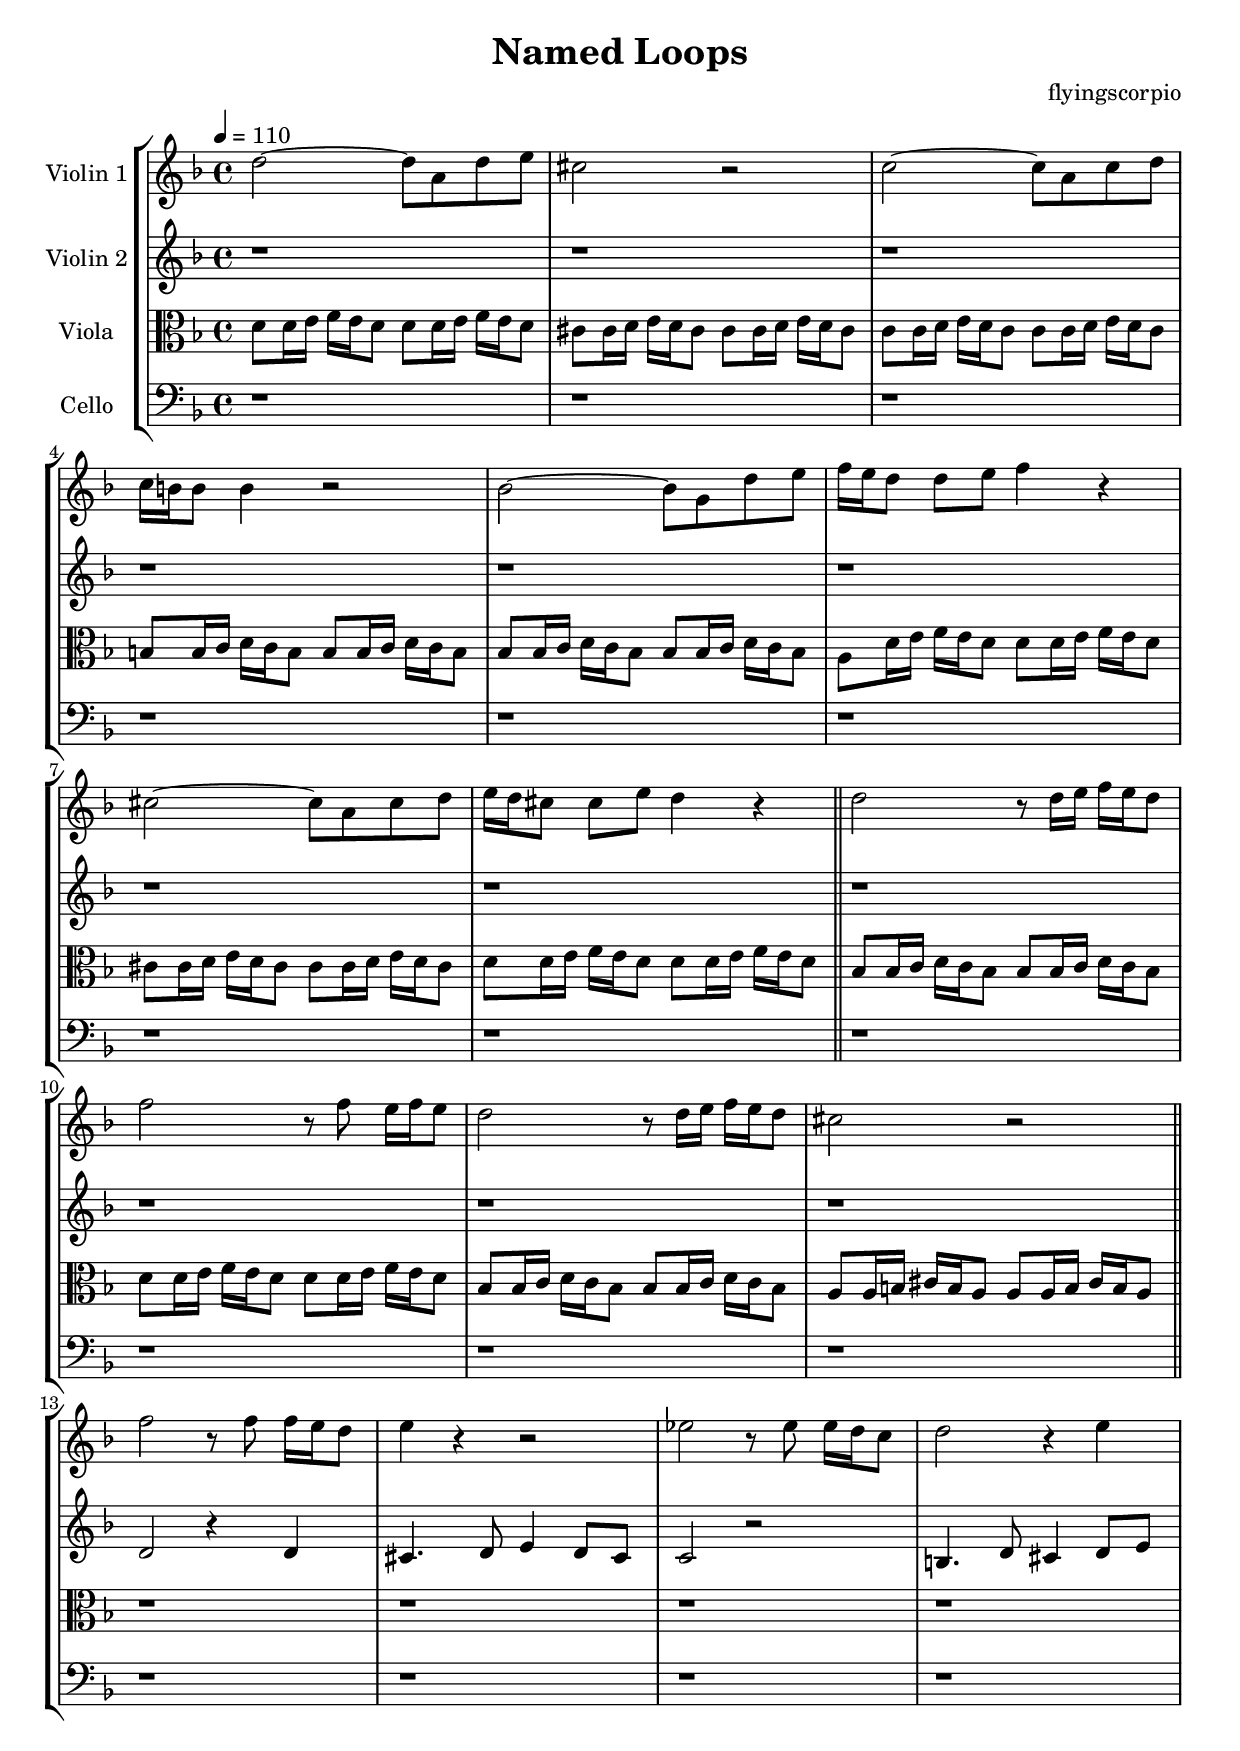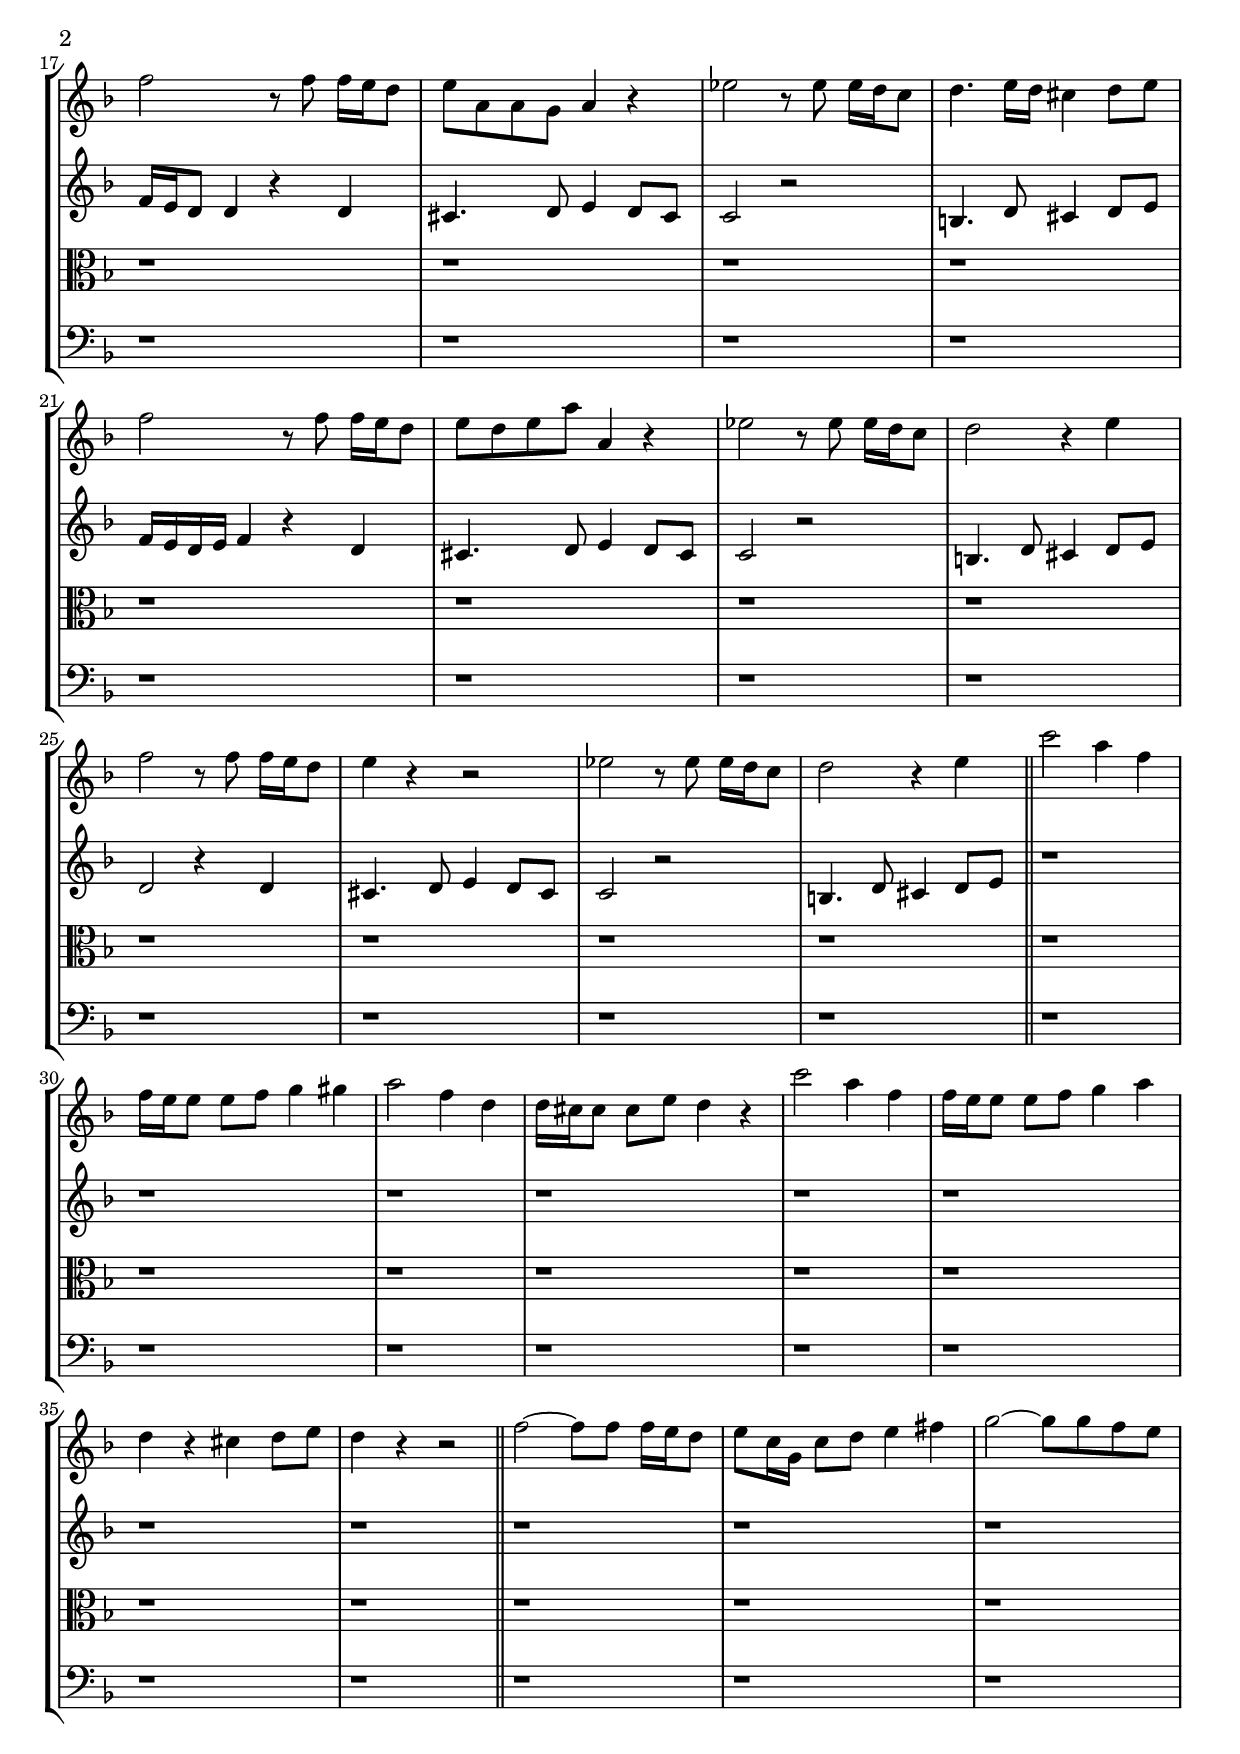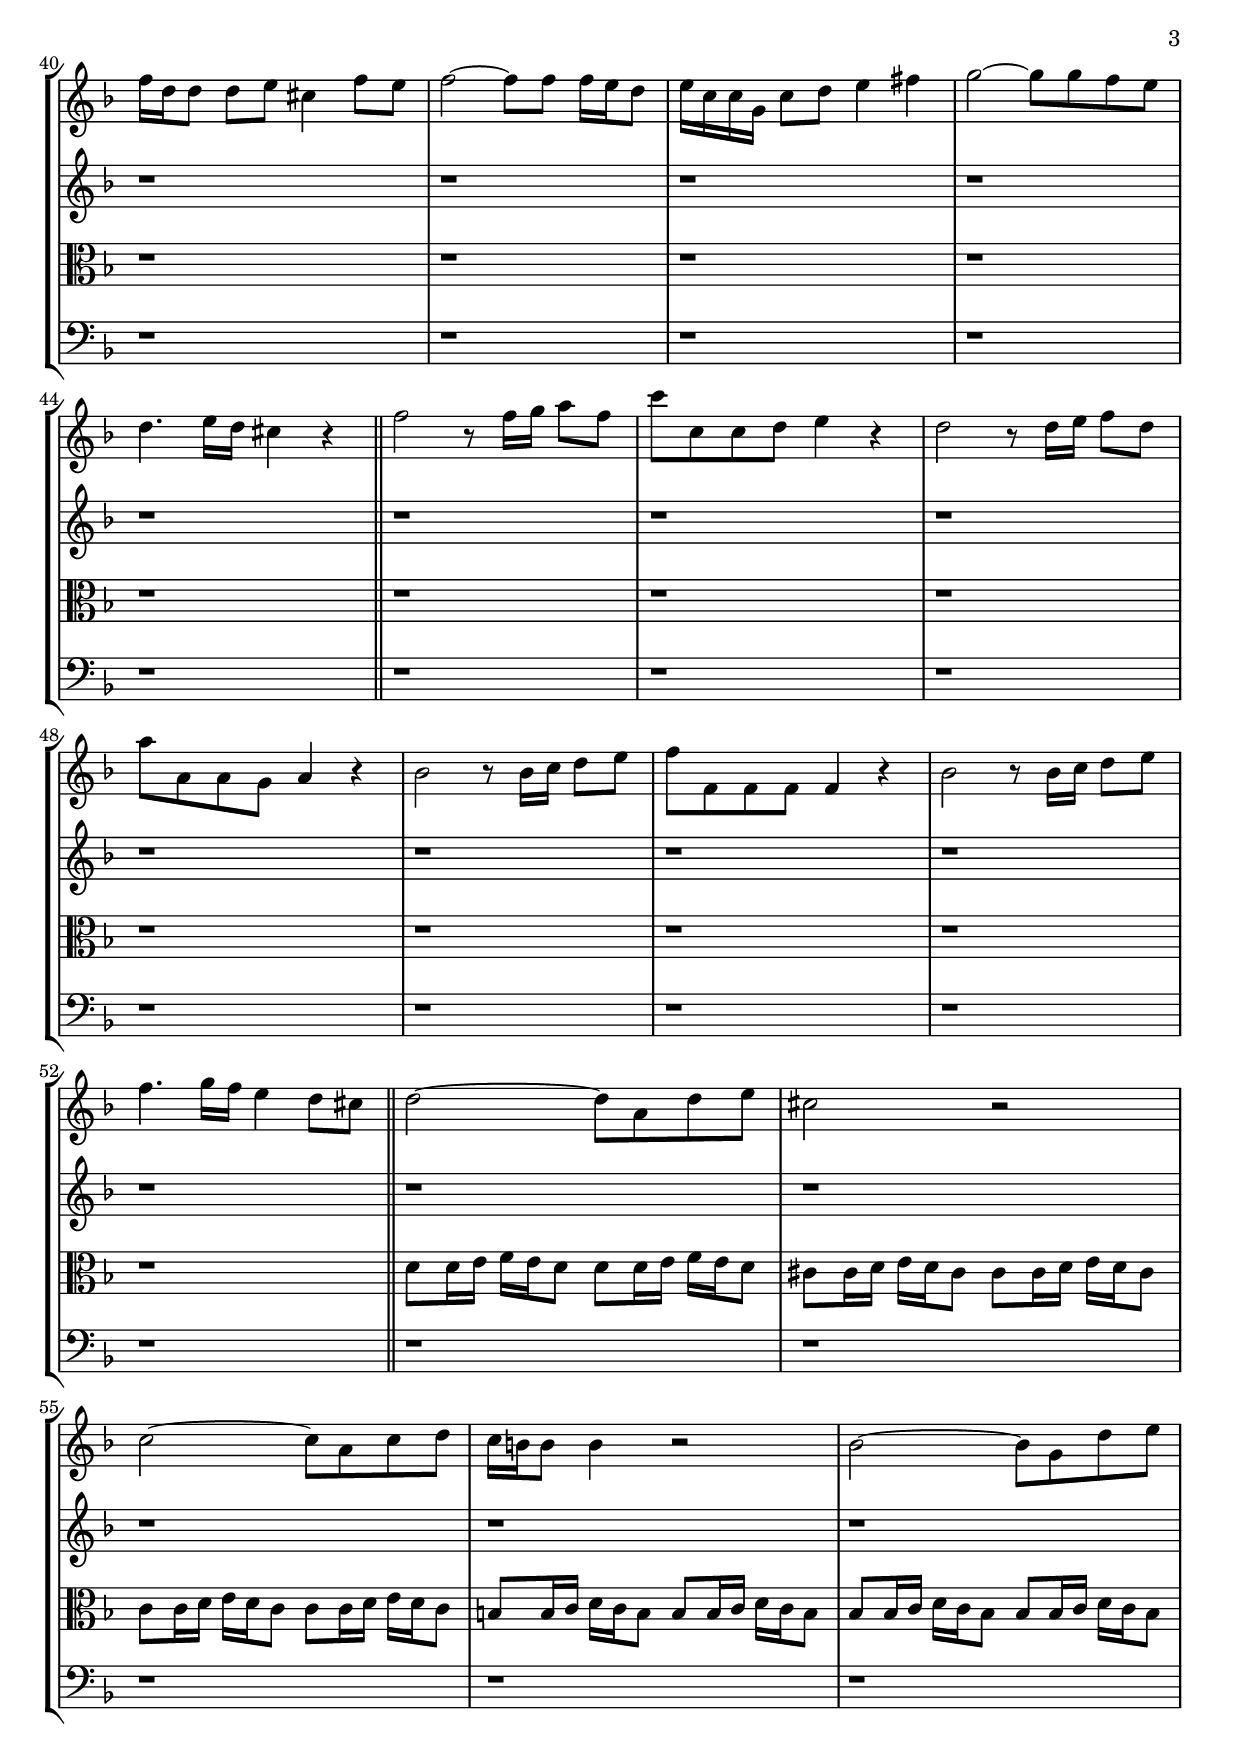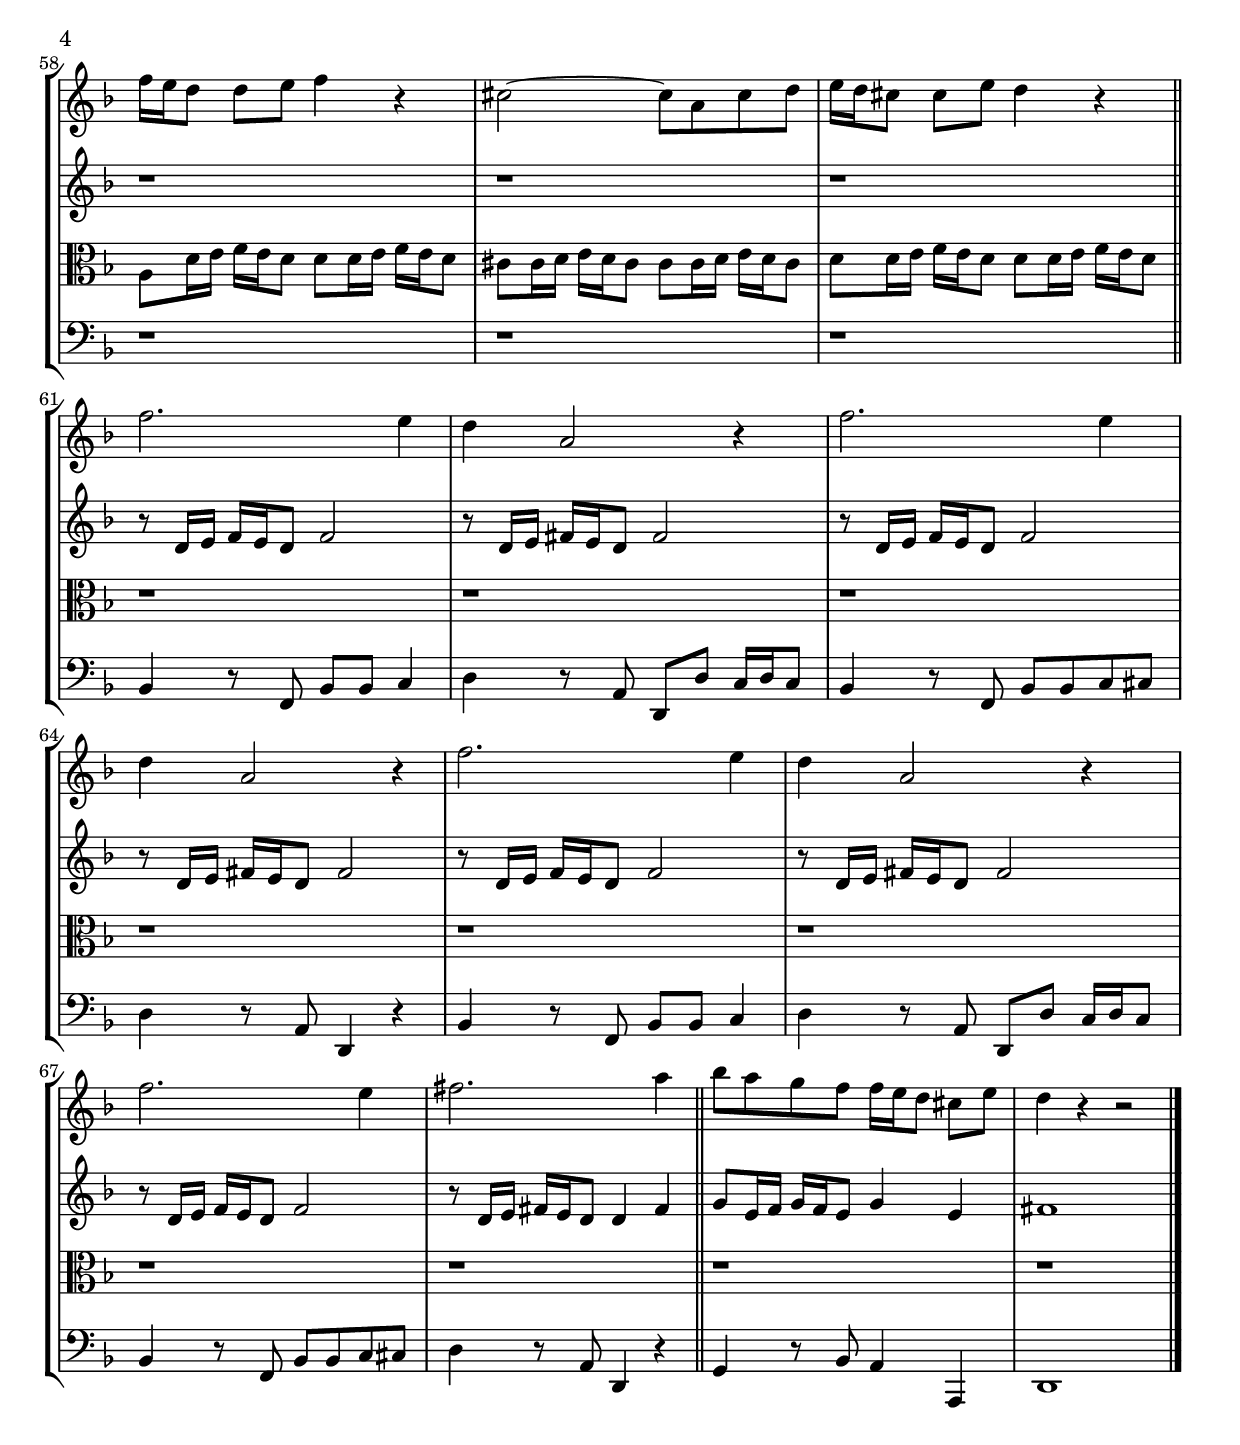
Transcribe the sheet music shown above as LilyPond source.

\version "2.22.1"

\header {
  title = "Named Loops"
  composer = "flyingscorpio"
}

global = {
  \time 4/4
  \tempo 4 = 110
  \key d \minor
}

alice = \relative {
  d''2~ 8 a d e | cis2 r | c2~ 8 a c d | c16 b b8 b4 r2 |
  bes2~ 8 g d' e | f16 e d8 d e f4 r | cis2~ 8 a cis d | e16 d cis8 cis8 e d4 r \bar "||"
}
aliceViola = \relative {
  d'8 d16 e f e d8 d d16 e f e d8 | cis8 cis16 d e d cis8 cis cis16 d e d cis8 | c8 c16 d e d c8 c c16 d e d c8 | b8 b16 c d c b8 b b16 c d c b8 |
  bes8 bes16 c d c bes8 bes bes16 c d c bes8 | a8 d16 e f e d8 d d16 e f e d8 | cis8 cis16 d e d cis8 cis cis16 d e d cis8 | d8 d16 e f e d8 d d16 e f e d8 \bar "||"
}

bob = \relative {
  d''2 r8 d16 e f e d8 | f2 r8 f e16 f e8 | d2 r8 d16 e f e d8 | cis2 r \bar "||"
}
bobViola = \relative {
  bes8 bes16 c d c bes8 bes bes16 c d c bes8 | d8 d16 e f e d8 d d16 e f e d8 | bes8 bes16 c d c bes8 bes bes16 c d c bes8 | a8 a16 b cis b a8 a a16 b cis b a8 \bar "||"
}

charly = \relative {
  f''2 r8 f f16 e d8 | e4 r r2 | ees2 r8 ees ees16 d c8 | d2 r4 e |
  f2 r8 f f16 e d8 | e a, a g a4 r | ees'2 r8 ees ees16 d c8 | d4. e16 d cis4 d8 e |
  f2 r8 f f16 e d8 | e d e a a,4 r | ees'2 r8 ees ees16 d c8 | d2 r4 e |
  f2 r8 f f16 e d8 | e4 r r2 | ees2 r8 ees ees16 d c8 | d2 r4 e \bar "||"
}
charlyVTwo = \relative {
  d'2 r4 d | cis4. d8 e4 d8 cis | c2 r | b4. d8 cis4 d8 e |
  f16 e d8 d4 r d | cis4. d8 e4 d8 cis | c2 r | b4. d8 cis4 d8 e |
  f16 e d e f4 r d | cis4. d8 e4 d8 cis | c2 r | b4. d8 cis4 d8 e |
  d2 r4 d | cis4. d8 e4 d8 cis | c2 r | b4. d8 cis4 d8 e \bar "||"
}

david = \relative {
  c'''2 a4 f | f16 e e8 e f g4 gis | a2 f4 d | d16 cis cis8 cis e d4 r |
  c'2 a4 f | f16 e e8 e f g4 a | d,4 r cis d8 e | d4 r r2 \bar "||"
}

edward = \relative {
  f''2 r8 f16 g a8 f | c' c, c d e4 r | d2 r8 d16 e f8 d | a' a, a g a4 r |
  bes2 r8 bes16 c d8 e | f f, f f f4 r | bes2 r8 bes16 c d8 e | f4. g16 f e4 d8 cis \bar "||"
}

frank = \relative {
  \repeat unfold 3 { f''2. e4 | d a2 r4 } f'2. e4 | fis2. a4 \bar "||"
}
frankVTwo = \relative {
  \repeat unfold 3 { r8 d'16 e f e d8 f2 | r8 d16 e fis e d8 fis2 } r8 d16 e f e d8 f2 | r8 d16 e fis e d8 d4 fis \bar "||"
}
frankCello = \relative {
  \repeat unfold 2 { bes,4 r8 f bes bes c4 | d4 r8 a d, d' c16 d c8 | bes4 r8 f bes bes c cis | d4 r8 a d,4 r } \bar "||"
}

giuseppe = \relative {
  f''2~ 8 f f16 e d8 | e c16 g c8 d e4 fis | g2~ 8 g8 f e | f16 d d8 d e cis4 f8 e |
  f2~ 8 f f16 e d8 | e16 c c g c8 d e4 fis | g2~ 8 g8 f e | d4. e16 d cis4 r \bar "||"
}

end = \relative {
  bes''8 a g f f16 e d8 cis e | d4 r r2 \bar "||"
}
endVTwo = \relative {
  g'8 e16 f g f e8 g4 e | fis1 \bar "||"
}
endCello = \relative {
  g,4 r8 bes a4 a, | d1 \bar "||"
}

violinOne = \new Voice {
  \clef treble
  \alice
  \bob
  \charly
  \david
  \giuseppe
  \edward
  \alice
  \frank
  \end
  \bar "|."
}
violinTwo = \new Voice {
  \clef treble
  \repeat unfold 8 { r1 }
  \repeat unfold 4 { r1 }
  \charlyVTwo
  \repeat unfold 8 { r1 }
  \repeat unfold 8 { r1 }
  \repeat unfold 8 { r1 }
  \repeat unfold 8 { r1 }
  \frankVTwo
  \endVTwo
  \bar "|."
}
viola = \new Voice {
  \clef alto
  \aliceViola
  \bobViola
  \repeat unfold 16 { r1 }
  \repeat unfold 8 { r1 }
  \repeat unfold 8 { r1 }
  \repeat unfold 8 { r1 }
  \aliceViola
  \repeat unfold 8 { r1 }
  \repeat unfold 2 { r1 }
  \bar "|."
}
cello = \new Voice {
  \clef bass
  \repeat unfold 8 { r1 }
  \repeat unfold 4 { r1 }
  \repeat unfold 16 { r1 }
  \repeat unfold 8 { r1 }
  \repeat unfold 8 { r1 }
  \repeat unfold 8 { r1 }
  \repeat unfold 8 { r1 }
  \frankCello
  \endCello
  \bar "|."
}

\score {
  \new StaffGroup <<
    \new Staff \with { instrumentName = "Violin 1" }
    << \global \violinOne >>
    \new Staff \with { instrumentName = "Violin 2" }
    << \global \violinTwo >>
    \new Staff \with { instrumentName = "Viola" }
    << \global \viola >>
    \new Staff \with { instrumentName = "Cello" }
    << \global \cello >>
  >>
  \layout { }
  \midi { }
}
